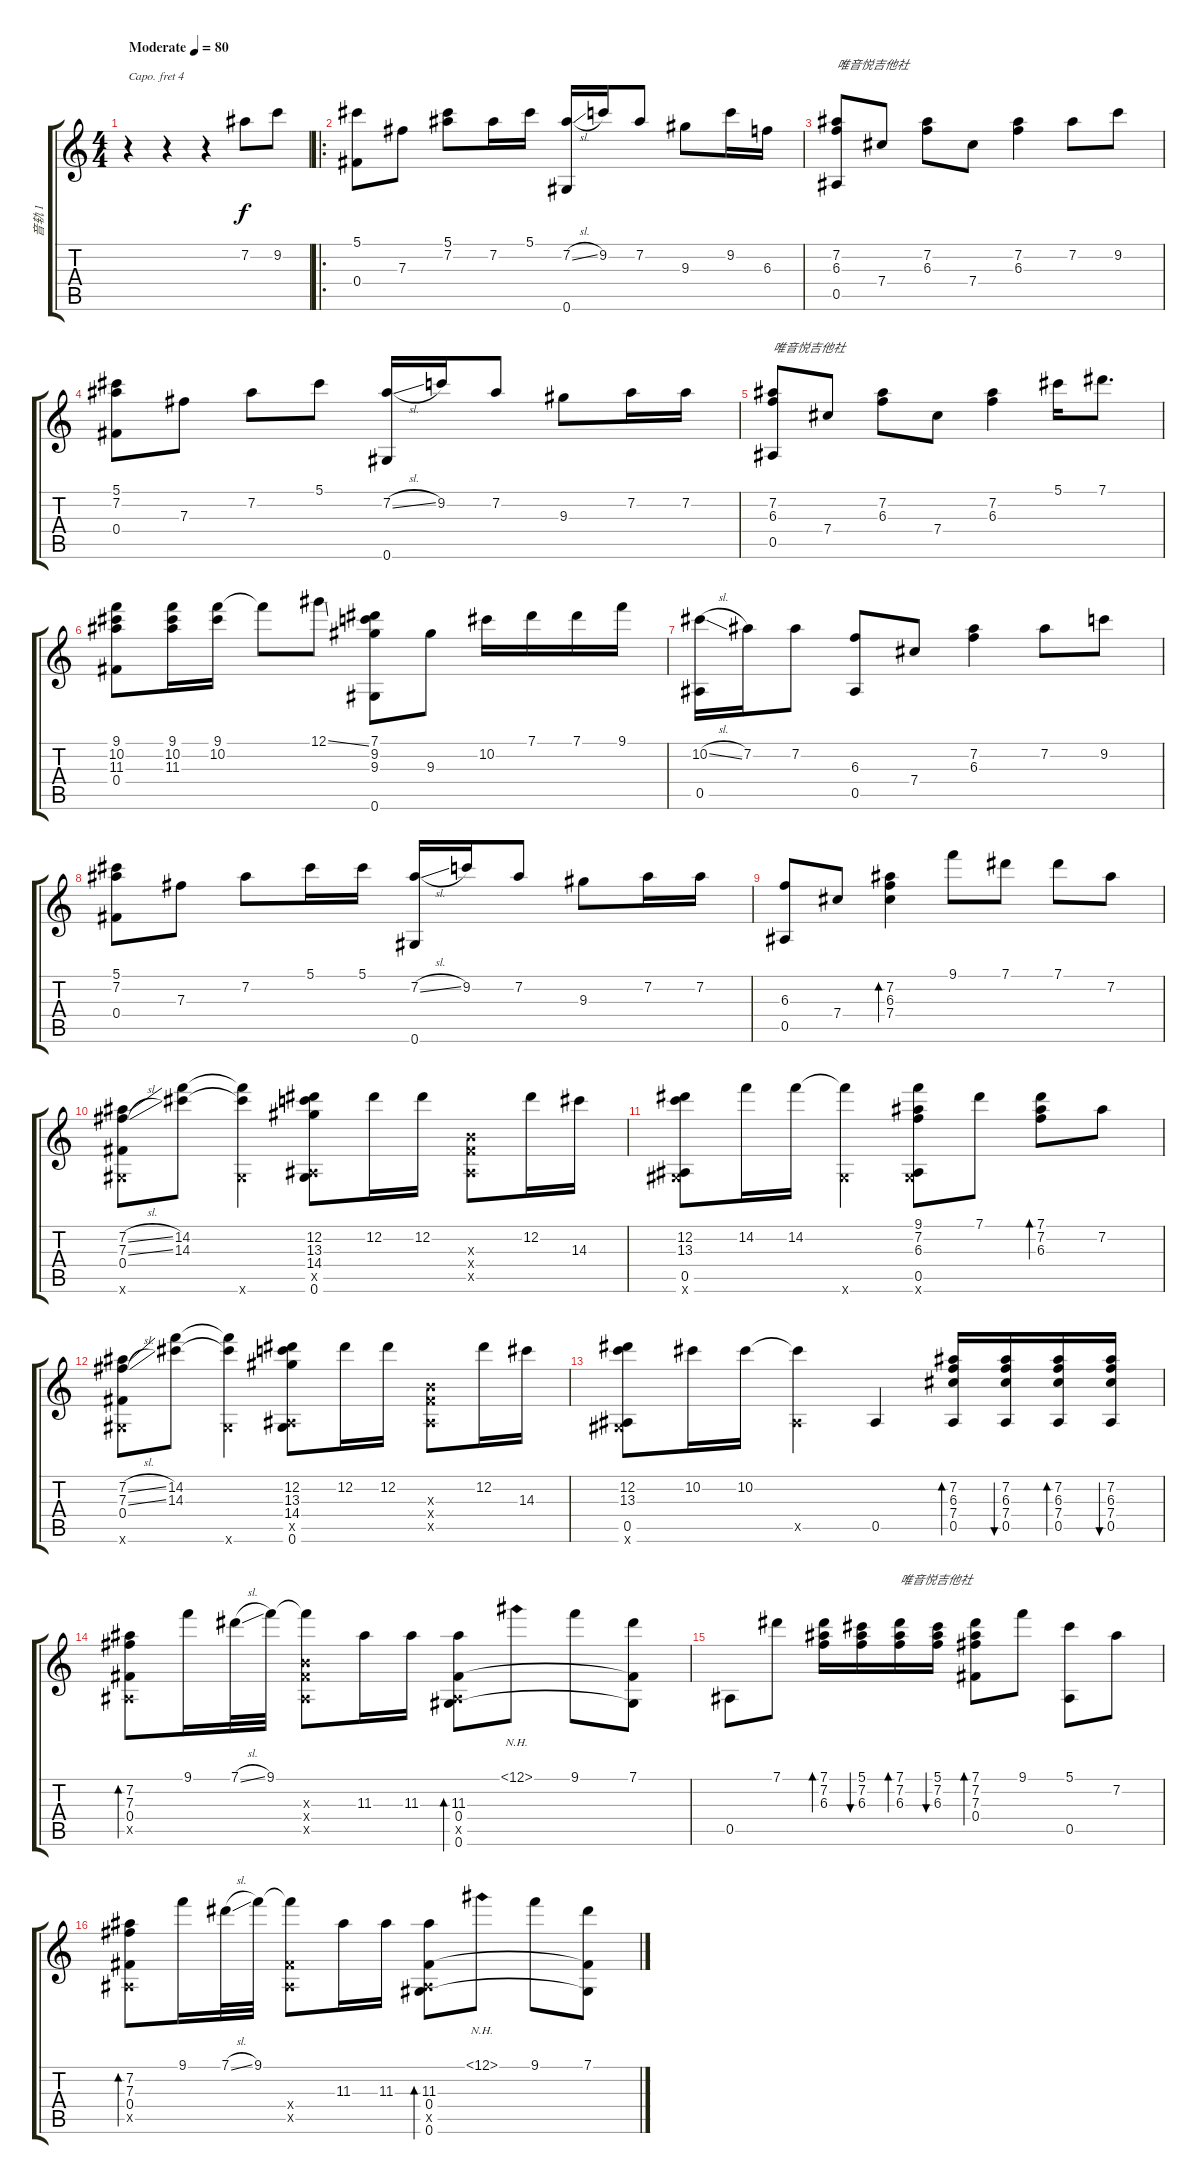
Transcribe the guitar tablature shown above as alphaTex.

\track ("音轨 1" "音轨 1") {instrument acousticguitarsteel}
\staff {score tabs}
\capo 4
\tuning (E4 B3 G3 D3 Gb2 E2) {hide}
\ts (4 4)
\tempo (80 "Moderate")
\clef g2
\ks c
r.4{dy f instrument acousticguitarsteel} r.4 r.4 7.2.8 9.2.8 |
\ro
(5.1 0.4).8 7.3.8 (5.1 7.2).8 7.2.16 5.1.16 (7.2{sl} 0.6).16 9.2.16 7.2.8 9.3.8 9.2.16 6.3.16 |
(7.2 6.3 0.5).8{txt "唯音悦吉他社"} 7.4.8 (7.2 6.3).8 7.4.8 (7.2 6.3).4 7.2.8 9.2.8 |
(5.1 7.2 0.4).8 7.3.8 7.2.8 5.1.8 (7.2{sl} 0.6).16 9.2.16 7.2.8 9.3.8 7.2.16 7.2.16 |
(7.2 6.3 0.5).8{txt "唯音悦吉他社"} 7.4.8 (7.2 6.3).8 7.4.8 (7.2 6.3).4 5.1.16 7.1.8{d} |
(9.1 10.2 11.3 0.4).8 (9.1 10.2 11.3).16 (9.1 10.2).16 9.1{t}.8 12.1{ss}.8 (7.1 9.2 9.3 0.6).8 9.3.8 10.2.16 7.1.16 7.1.16 9.1.16 |
(10.2{sl} 0.5).16 7.2.16 7.2.8 (6.3 0.5).8 7.4.8 (7.2 6.3).4 7.2.8 9.2.8 |
(5.1 7.2 0.4).8 7.3.8 7.2.8 5.1.16 5.1.16 (7.2{sl} 0.6).16 9.2.16 7.2.8 9.3.8 7.2.16 7.2.16 |
(6.3 0.5).8 7.4.8 (7.2 6.3 7.4).4{bd 60} 9.1.8 7.1.8 7.1.8 7.2.8 |
(7.2{sl} 7.3{sl} 0.4 0.6{x}).8 (14.2 14.3).8 (14.2{t} 14.3{t} 0.6{x}).4 (12.2 13.3 14.4 0.5{x} 0.6).8 12.2.16 12.2.16 (0.3{x} 0.4{x} 0.5{x}).8 12.2.16 14.3.16 |
(12.2 13.3 0.5 0.6{x}).8 14.2.16 14.2.16 (14.2{t} 0.6{x}).4 (9.1 7.2 6.3 0.5 0.6{x}).8 7.1.8 (7.1 7.2 6.3).8{bd 60} 7.2.8 |
(7.2{sl} 7.3{sl} 0.4 0.6{x}).8 (14.2 14.3).8 (14.2{t} 14.3{t} 0.6{x}).4 (12.2 13.3 14.4 0.5{x} 0.6).8 12.2.16 12.2.16 (0.3{x} 0.4{x} 0.5{x}).8 12.2.16 14.3.16 |
(12.2 13.3 0.5 0.6{x}).8 10.2.16 10.2.16 (10.2{t} 0.5{x}).4 0.5.4 (7.2 6.3 7.4 0.5).16{bd 60} (7.2 6.3 7.4 0.5).16{bu 60} (7.2 6.3 7.4 0.5).16{bd 60} (7.2 6.3 7.4 0.5).16{bu 60} |
(7.2 7.3 0.4 0.5{x}).8{bd 60} 9.1.16 7.1{sl}.32 9.1.32 (9.1{t} 0.3{x} 0.4{x} 0.5{x}).8 11.3.16 11.3.16 (11.3 0.4 0.5{x} 0.6).8{bd 30} 12.1{nh}.8 9.1.8 (7.1 0.4{t} 0.6{t}).8 |
0.5.8 7.1.8 (7.1 7.2 6.3).16{bd 30} (5.1 7.2 6.3).16{bu 30} (7.1 7.2 6.3).16{bd 30 txt "唯音悦吉他社"} (5.1 7.2 6.3).16{bu 30} (7.1 7.2 7.3 0.4).8{bd 30} 9.1.8 (5.1 0.5).8 7.2.8 |
(7.2 7.3 0.4 0.5{x}).8{bd 30} 9.1.16 7.1{sl}.32 9.1.32 (9.1{t} 0.4{x} 0.5{x}).8 11.3.16 11.3.16 (11.3 0.4 0.5{x} 0.6).8{bd 30} 12.1{nh}.8 9.1.8 (7.1 0.4{t} 0.6{t}).8
